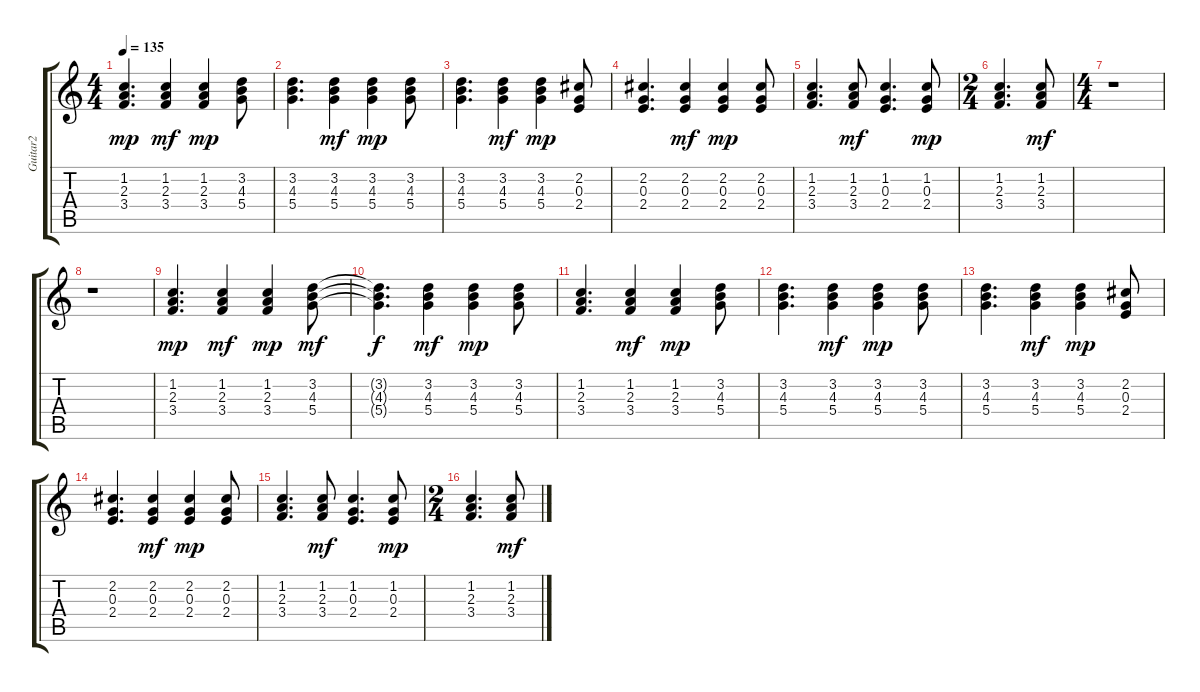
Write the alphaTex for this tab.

\track ("Guitar2" "Guitar2") {instrument acousticguitarsteel}
\staff {score tabs}
\tuning (E4 B3 G3 D3 A2 E2) {hide}
\ts (4 4)
\tempo 135
\clef g2
\ks c
(1.2 2.3 3.4).4{d dy mp} (1.2 2.3 3.4).4{dy mf} (1.2 2.3 3.4).4{dy mp} (3.2 4.3 5.4).8 |
(3.2 4.3 5.4).4{d} (3.2 4.3 5.4).4{dy mf} (3.2 4.3 5.4).4{dy mp} (3.2 4.3 5.4).8 |
(3.2 4.3 5.4).4{d} (3.2 4.3 5.4).4{dy mf} (3.2 4.3 5.4).4{dy mp} (2.2 0.3 2.4).8 |
(2.2 0.3 2.4).4{d} (2.2 0.3 2.4).4{dy mf} (2.2 0.3 2.4).4{dy mp} (2.2 0.3 2.4).8 |
(1.2 2.3 3.4).4{d} (1.2 2.3 3.4).8{dy mf} (1.2 0.3 2.4).4{d} (1.2 0.3 2.4).8{dy mp} |
\ts (2 4)
(1.2 2.3 3.4).4{d} (1.2 2.3 3.4).8{dy mf} |
\ts (4 4)
r.1 |
r.1 |
(1.2 2.3 3.4).4{d dy mp} (1.2 2.3 3.4).4{dy mf} (1.2 2.3 3.4).4{dy mp} (3.2 4.3 5.4).8{dy mf} |
(3.2{t} 4.3{t} 5.4{t}).4{d dy f} (3.2 4.3 5.4).4{dy mf} (3.2 4.3 5.4).4{dy mp} (3.2 4.3 5.4).8 |
(1.2 2.3 3.4).4{d} (1.2 2.3 3.4).4{dy mf} (1.2 2.3 3.4).4{dy mp} (3.2 4.3 5.4).8 |
(3.2 4.3 5.4).4{d} (3.2 4.3 5.4).4{dy mf} (3.2 4.3 5.4).4{dy mp} (3.2 4.3 5.4).8 |
(3.2 4.3 5.4).4{d} (3.2 4.3 5.4).4{dy mf} (3.2 4.3 5.4).4{dy mp} (2.2 0.3 2.4).8 |
(2.2 0.3 2.4).4{d} (2.2 0.3 2.4).4{dy mf} (2.2 0.3 2.4).4{dy mp} (2.2 0.3 2.4).8 |
(1.2 2.3 3.4).4{d} (1.2 2.3 3.4).8{dy mf} (1.2 0.3 2.4).4{d} (1.2 0.3 2.4).8{dy mp} |
\ts (2 4)
(1.2 2.3 3.4).4{d} (1.2 2.3 3.4).8{dy mf}
